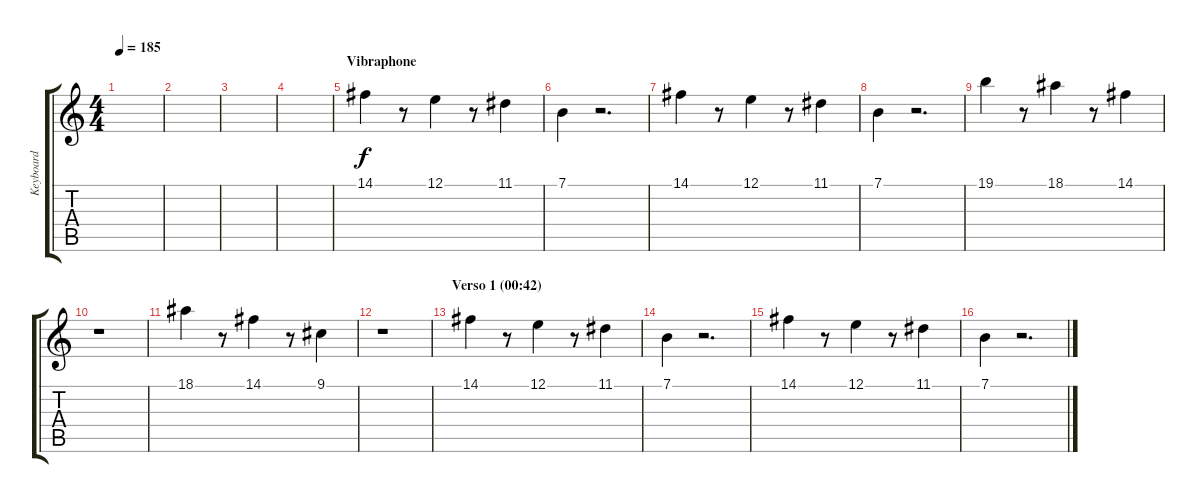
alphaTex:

\track ("Keyboard" "Keyboard") {instrument vibraphone}
\staff {score tabs}
\tuning (E4 B3 G3 D3 A2 E2) {hide}
\ts (4 4)
\tempo 185
\clef g2
\ks c
|
|
|
|
\section ("" "Vibraphone")
14.1.4 r.8 12.1.4 r.8 11.1.4 |
7.1.4 r.2{d} |
14.1.4 r.8 12.1.4 r.8 11.1.4 |
7.1.4 r.2{d} |
19.1.4 r.8 18.1.4 r.8 14.1.4 |
r.1 |
18.1.4 r.8 14.1.4 r.8 9.1.4 |
r.1 |
\section ("" "Verso 1 (00:42)")
14.1.4 r.8 12.1.4 r.8 11.1.4 |
7.1.4 r.2{d} |
14.1.4 r.8 12.1.4 r.8 11.1.4 |
7.1.4 r.2{d}
